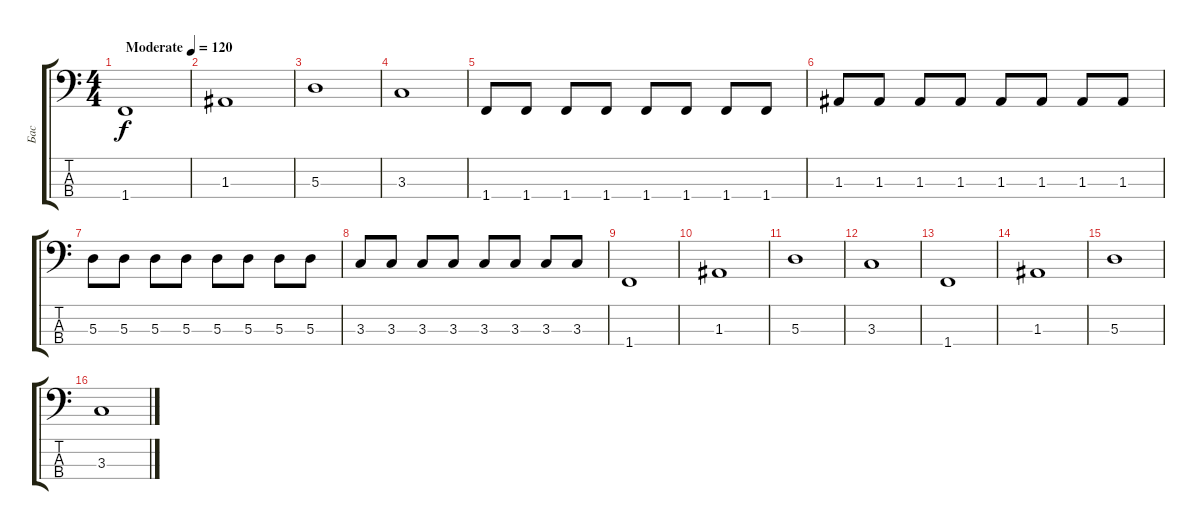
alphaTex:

\track ("Бас" "Бас") {instrument electricbassfinger}
\staff {score tabs}
\tuning (G2 D2 A1 E1) {hide}
\ts (4 4)
\tempo (120 "Moderate")
\clef f4
\ks c
1.4.1{dy f instrument electricbassfinger} |
1.3.1 |
5.3.1 |
3.3.1 |
1.4.8 1.4.8 1.4.8 1.4.8 1.4.8 1.4.8 1.4.8 1.4.8 |
1.3.8 1.3.8 1.3.8 1.3.8 1.3.8 1.3.8 1.3.8 1.3.8 |
5.3.8 5.3.8 5.3.8 5.3.8 5.3.8 5.3.8 5.3.8 5.3.8 |
3.3.8 3.3.8 3.3.8 3.3.8 3.3.8 3.3.8 3.3.8 3.3.8 |
1.4.1 |
1.3.1 |
5.3.1 |
3.3.1 |
1.4.1 |
1.3.1 |
5.3.1 |
3.3.1
